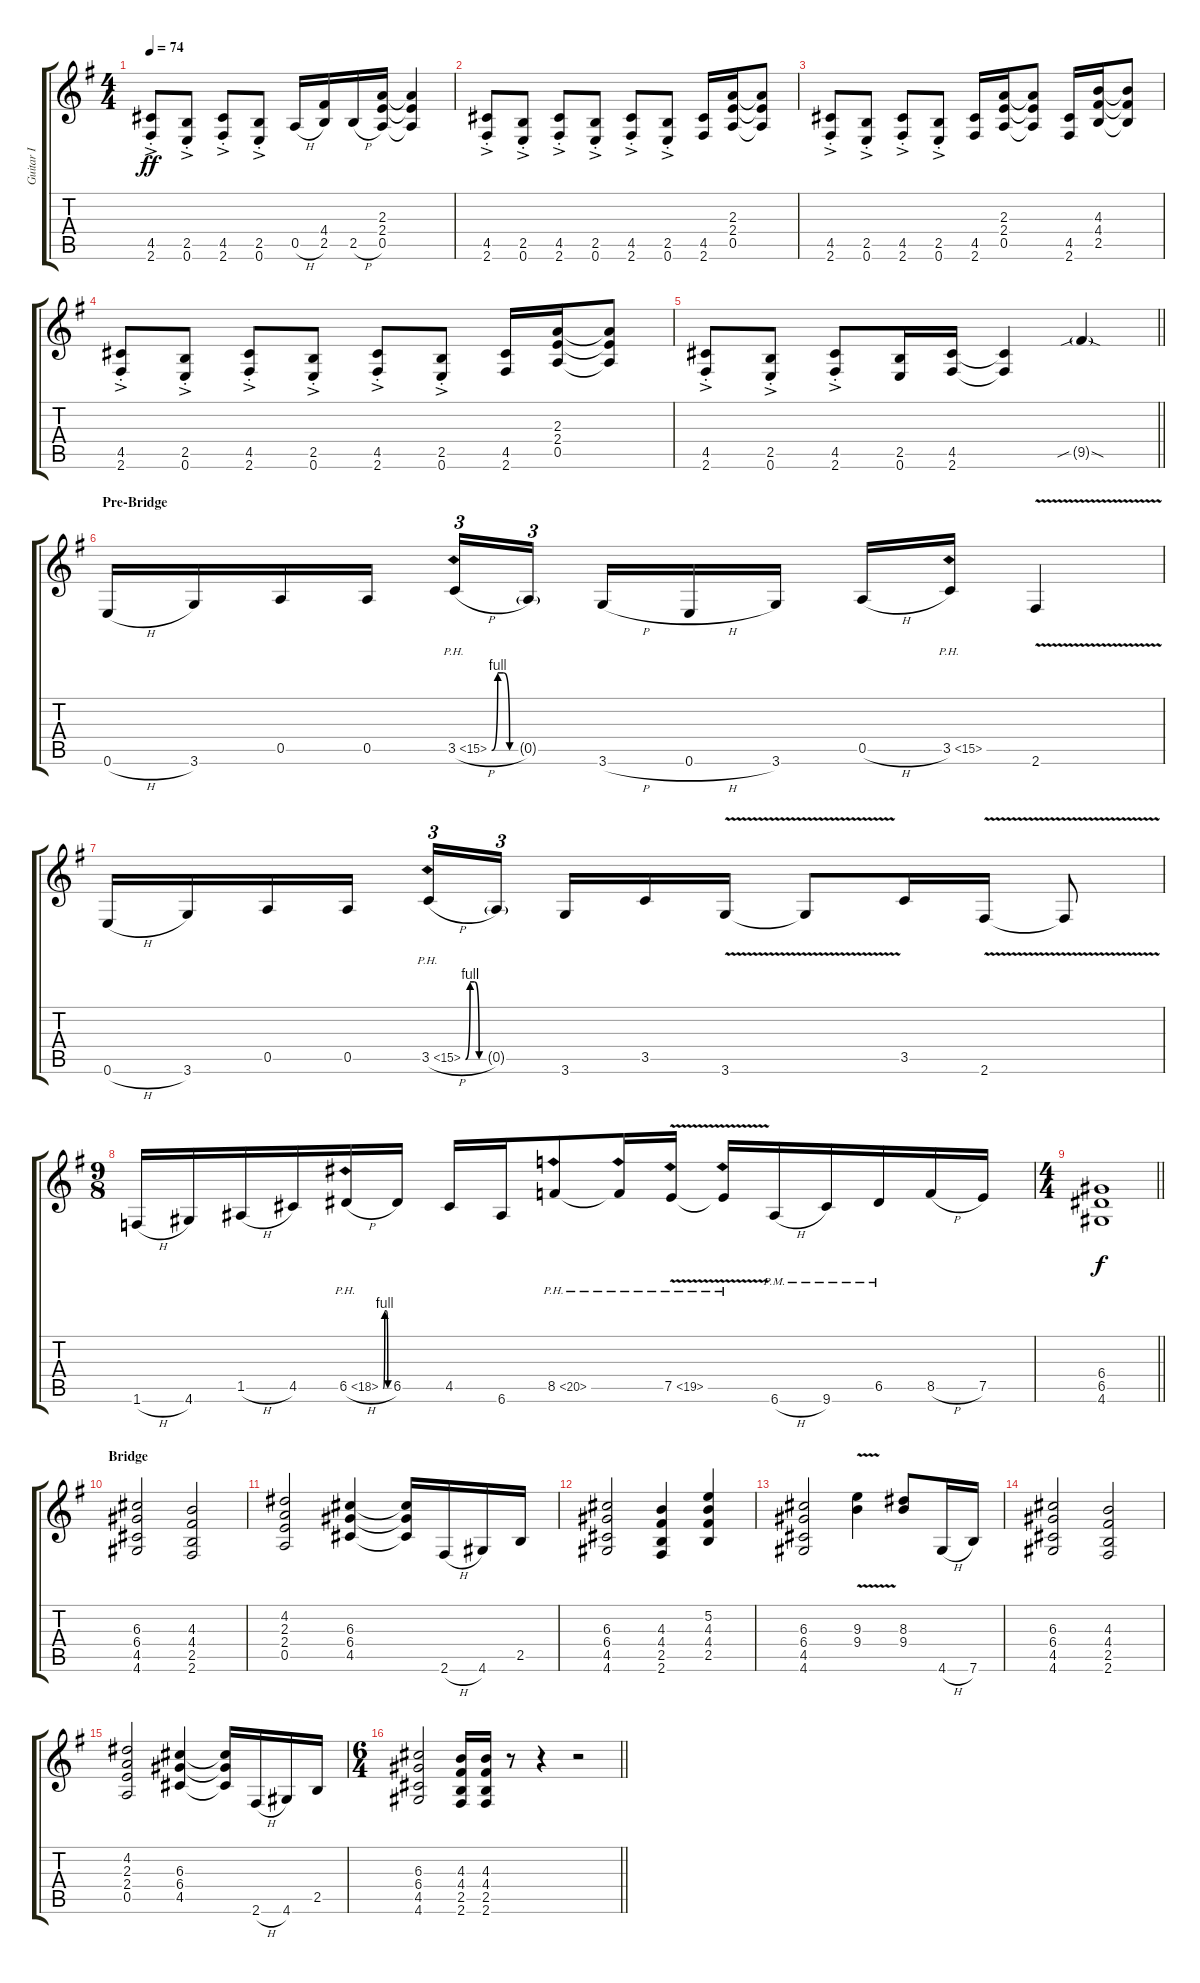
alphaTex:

\track ("Guitar I" "Guitar I") {instrument overdrivenguitar}
\staff {score tabs}
\tuning (E4 B3 G3 D3 A2 E2) {hide}
\ts (4 4)
\tempo 74
\clef g2
\ks g
(4.5{ac st} 2.6{ac st}).8{dy ff} (2.5{ac st} 0.6{ac st}).8 (4.5{ac st} 2.6{ac st}).8 (2.5{ac st} 0.6{ac st}).8 0.5{h}.16 (4.4 2.5).16 2.5{h}.16 (2.3 2.4 0.5).16 (2.3{t} 2.4{t} 0.5{t}).4 |
(4.5{ac st} 2.6{ac st}).8 (2.5{ac st} 0.6{ac st}).8 (4.5{ac st} 2.6{ac st}).8 (2.5{ac st} 0.6{ac st}).8 (4.5{ac st} 2.6{ac st}).8 (2.5{ac st} 0.6{ac st}).8 (4.5 2.6).16 (2.3 2.4 0.5).16 (2.3{t} 2.4{t} 0.5{t}).8 |
(4.5{ac st} 2.6{ac st}).8 (2.5{ac st} 0.6{ac st}).8 (4.5{ac st} 2.6{ac st}).8 (2.5{ac st} 0.6{ac st}).8 (4.5 2.6).16 (2.3 2.4 0.5).16 (2.3{t} 2.4{t} 0.5{t}).8 (4.5 2.6).16 (4.3 4.4 2.5).16 (4.3{t} 4.4{t} 2.5{t}).8 |
(4.5{ac st} 2.6{ac st}).8 (2.5{ac st} 0.6{ac st}).8 (4.5{ac st} 2.6{ac st}).8 (2.5{ac st} 0.6{ac st}).8 (4.5{ac st} 2.6{ac st}).8 (2.5{ac st} 0.6{ac st}).8 (4.5 2.6).16 (2.3 2.4 0.5).16 (2.3{t} 2.4{t} 0.5{t}).8 |
\barLineRight lightlight
(4.5{ac st} 2.6{ac st}).8 (2.5{ac st} 0.6{ac st}).8 (4.5{ac st} 2.6{ac st}).8 (2.5 0.6).16 (4.5 2.6).16 (4.5{t} 2.6{t}).4 9.5{sib sod g}.4 |
\section ("" "Pre-Bridge")
0.6{h}.16 3.6.16 0.5.16 0.5.16 3.5{be (custom 0 0 15 4 30 4 45 0 60 0) ph 12 h}.16{tu (3 2)} 0.5{g}.16{tu (3 2) beam splitsecondary} 3.6{h}.16 0.6{h}.16 3.6.16 0.5{h}.16 3.5{ph 12}.16 2.6{v}.4 |
0.6{h}.16 3.6.16 0.5.16 0.5.16 3.5{be (custom 0 0 15 4 30 4 45 0 60 0) ph 12 h}.16{tu (3 2)} 0.5{g}.16{tu (3 2) beam splitsecondary} 3.6.16 3.5.16 3.6{v}.16 3.6{v t}.8 3.5.16 2.6{v}.16 2.6{v t}.8 |
\ts (9 8)
1.6{h}.16 4.6.16 1.5{h}.16 4.5.16 6.5{be (custom 0 0 15 4 30 4 45 0 60 0) ph 12 h}.16 6.5.16 4.5.16 6.6.16 8.5{ph 12}.8 8.5{ph 12 t}.16 7.5{ph 12 v}.16 7.5{ph 12 t}.16 6.6{h pm}.16 9.6{pm}.16 6.5{pm}.16 8.5{h}.16 7.5.16 |
\ts (4 4)
\barLineRight lightlight
(6.4 6.5 4.6).1{dy f} |
\section ("" "Bridge")
(6.3 6.4 4.5 4.6).2 (4.3 4.4 2.5 2.6).2 |
(4.2 2.3 2.4 0.5).2 (6.3 6.4 4.5).4 (6.3{t} 6.4{t} 4.5{t}).16 2.6{h}.16 4.6.16 2.5.16 |
(6.3 6.4 4.5 4.6).2 (4.3 4.4 2.5 2.6).4 (5.2 4.3 4.4 2.5).4 |
(6.3 6.4 4.5 4.6).2 (9.3{v} 9.4{v}).4 (8.3 9.4).8 4.6{h}.16 7.6.16 |
(6.3 6.4 4.5 4.6).2 (4.3 4.4 2.5 2.6).2 |
(4.2 2.3 2.4 0.5).2 (6.3 6.4 4.5).4 (6.3{t} 6.4{t} 4.5{t}).16 2.6{h}.16 4.6.16 2.5.16 |
\ts (6 4)
\barLineRight lightlight
(6.3 6.4 4.5 4.6).2 (4.3 4.4 2.5 2.6).16 (4.3 4.4 2.5 2.6).16 r.8 r.4 r.2
